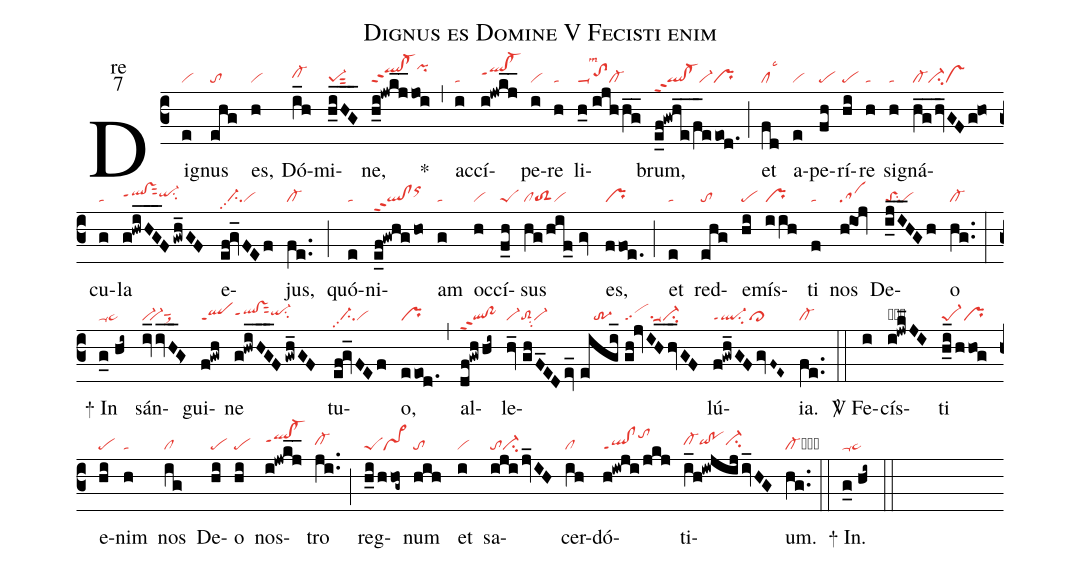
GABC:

name:Dignus es Domine V Fecisti enim;
office-part:re;
mode:7;
nabc-lines:1;
%%
(c3) Dig(e|vi)nus(ehg|to) es,(h|vi)
Dó(i_h|cl-hh)mi(h_iHG___|pe-1sut2)ne,(h_i!jwkj__/joi|qlhj!cl-hjppt2pihk) <sp>*</sp>(,)
ac(i|ta)cí(i!jwkj__|qlhi!cl-hippt1)pe(i|vi)re(h|ta)
li(h_0//ijh/hg__|toppu1lsm2cl-)brum,(e_f!gwhe__/f_eeod.|ql!cl-ppt2vi-pr) (;)
et(fd|cllsc3) a(e|vi)pe(fh|pe)rí(hi|pe)re(h|ta)
sig(h|ta)ná(hg__/hv_GFg@ho|cl-ci-vs)cu(g|ta)la(g!hwiHG___F/gwh_GF|qlhh!vshhsut2ppt1qi-hhsu2)
e(ef@gv_FEf|//ci-pp2vi)jus,(fe..|cl-) (;)
quó(e|ta)ni(e_f!gwhg/ho|ql!clppt2orhj)am(g|ta)
oc(h|vi)cí(f_h|peS)sus(hg/hif_//gv|cltoS2vi) es,(ffoe.|pr) (;)
et(e|ta) red(ehg|to)e(hi|pe)mís(iih|pr)ti(f|ta)
nos(h@ioj|sa) De(i_jI__HGh|toSsu2vi)o(hg..|cl-) (:)

<sp>+</sp> In(g_0//hi~|pe~ppu1)
sán(iv_iv_H_G<|vi-``vi-sut1sux1)gui(f!gwh|qlppt1)ne(g!hwiHG___F/gwh_GF|qlhh!vshhsut2ppt1qi-hhsu2)
tu(ef@gv_FEf|//ci-pp2vi)o,(eeod.|pr) (,)
al(df!gwh/hi~|ql!po~ppt2)le(hv_//ghF_EDev_|vi-toS2su2vi-|//eigi_|////tr-3|//gh!jvIH_hv_GF|scsu1suu1ci-)lú(f!gwh_GFgvF~E~|ql-ppt1su2ci~)ia.(fe..|cl-) (::)

<sp>V/</sp> Fe(i)cís(i!jwk_JI|obql-hksu2ppt1)ti(h_i_/hhog|pe-1pr) e(hi|pe)nim(h|ta)
nos(ig|cl) De(hi|pe)o(hi|pe) nos(i!jwkj__|qlhi!cl-hippt1)tro(ji..|cl-hh) (;)
reg(h_i/hhog~|peSvs>)num(hih|to) et(i|vi)
sa(iji/jv_IH|toci-)cer(ih|cl)dó(h!iwji/jkj|ql!clppt1tohk)ti(i_h!iwjij/iv_HG|cl-hhqihh!pohhci-hh)um.(hg..|cl-cb) (::)

<sp>+</sp> In.(g_0//hi~|pe~ppu1) (::)
